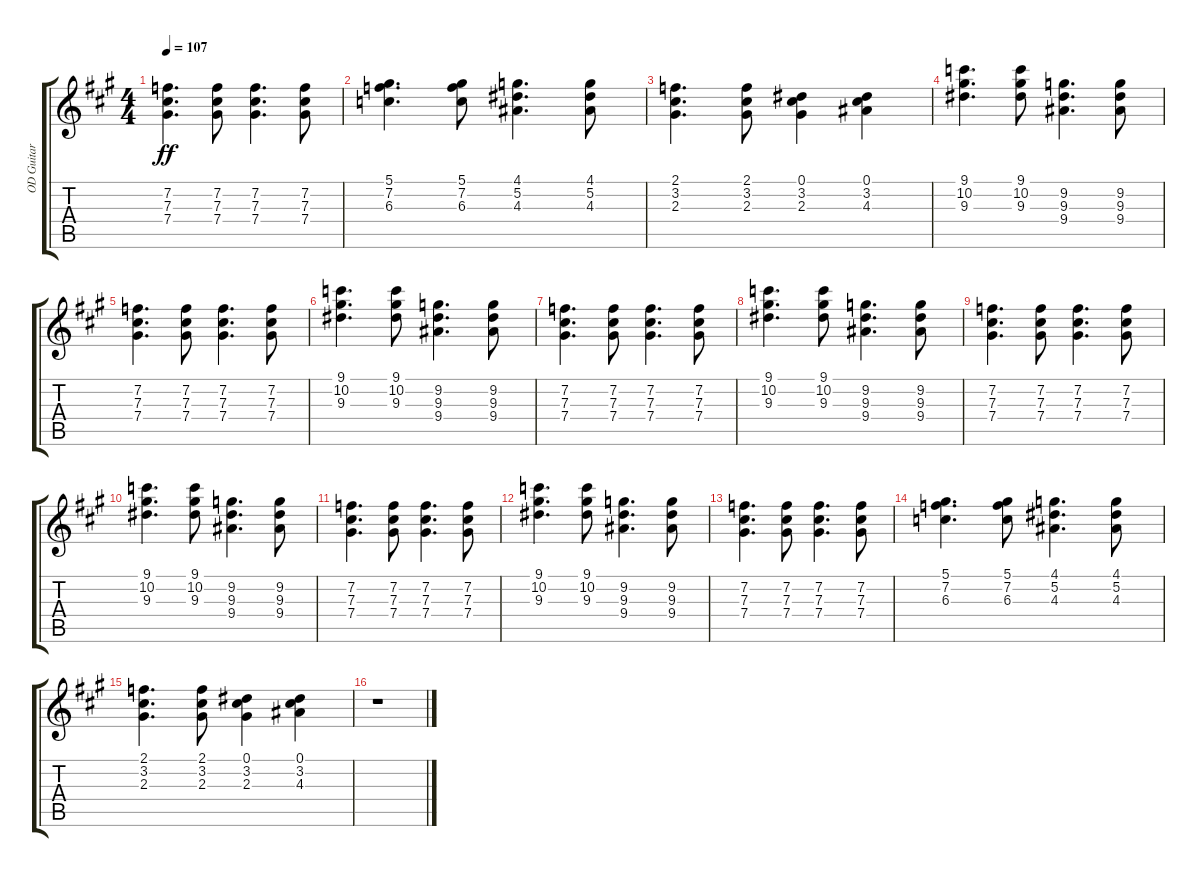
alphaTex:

\track ("OD Guitar" "OD Guitar") {instrument overdrivenguitar}
\staff {score tabs}
\tuning (Eb4 Bb3 Gb3 Db3 Ab2 Eb2) {hide}
\ts (4 4)
\tempo 107
\clef g2
\ks a
(7.2 7.3 7.4).4{d dy ff} (7.2 7.3 7.4).8 (7.2 7.3 7.4).4{d} (7.2 7.3 7.4).8 |
(5.1 7.2 6.3).4{d} (5.1 7.2 6.3).8 (4.1 5.2 4.3).4{d} (4.1 5.2 4.3).8 |
(2.1 3.2 2.3).4{d} (2.1 3.2 2.3).8 (0.1 3.2 2.3).4 (0.1 3.2 4.3).4 |
(9.1 10.2 9.3).4{d} (9.1 10.2 9.3).8 (9.2 9.3 9.4).4{d} (9.2 9.3 9.4).8 |
(7.2 7.3 7.4).4{d} (7.2 7.3 7.4).8 (7.2 7.3 7.4).4{d} (7.2 7.3 7.4).8 |
(9.1 10.2 9.3).4{d} (9.1 10.2 9.3).8 (9.2 9.3 9.4).4{d} (9.2 9.3 9.4).8 |
(7.2 7.3 7.4).4{d} (7.2 7.3 7.4).8 (7.2 7.3 7.4).4{d} (7.2 7.3 7.4).8 |
(9.1 10.2 9.3).4{d} (9.1 10.2 9.3).8 (9.2 9.3 9.4).4{d} (9.2 9.3 9.4).8 |
(7.2 7.3 7.4).4{d} (7.2 7.3 7.4).8 (7.2 7.3 7.4).4{d} (7.2 7.3 7.4).8 |
(9.1 10.2 9.3).4{d} (9.1 10.2 9.3).8 (9.2 9.3 9.4).4{d} (9.2 9.3 9.4).8 |
(7.2 7.3 7.4).4{d} (7.2 7.3 7.4).8 (7.2 7.3 7.4).4{d} (7.2 7.3 7.4).8 |
(9.1 10.2 9.3).4{d} (9.1 10.2 9.3).8 (9.2 9.3 9.4).4{d} (9.2 9.3 9.4).8 |
(7.2 7.3 7.4).4{d} (7.2 7.3 7.4).8 (7.2 7.3 7.4).4{d} (7.2 7.3 7.4).8 |
(5.1 7.2 6.3).4{d} (5.1 7.2 6.3).8 (4.1 5.2 4.3).4{d} (4.1 5.2 4.3).8 |
(2.1 3.2 2.3).4{d} (2.1 3.2 2.3).8 (0.1 3.2 2.3).4 (0.1 3.2 4.3).4 |
r.1
